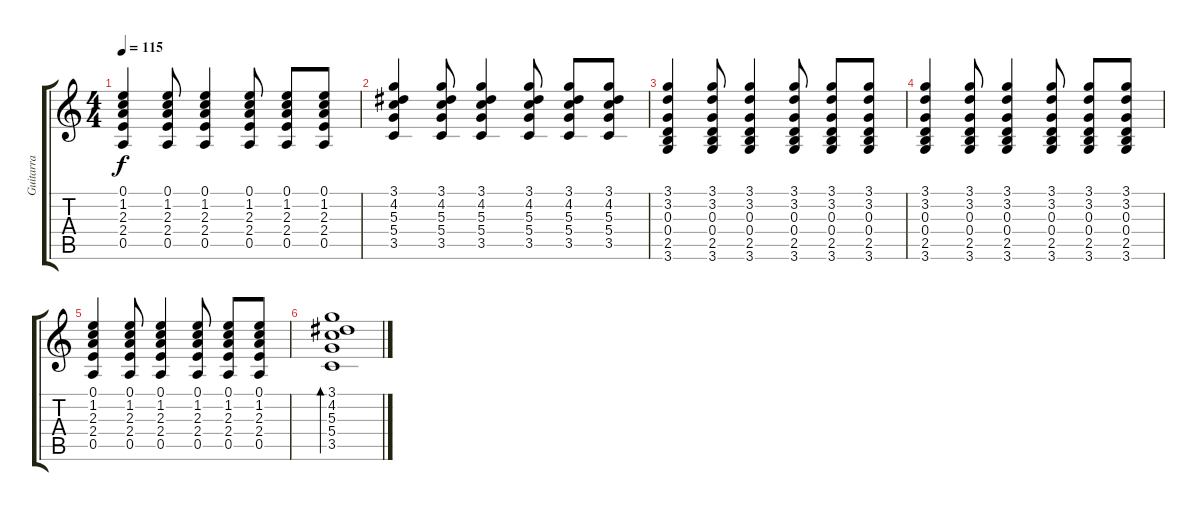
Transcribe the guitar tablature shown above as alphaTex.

\track ("Guitarra" "Guitarra") {instrument electricguitarclean}
\staff {score tabs}
\tuning (E4 B3 G3 D3 A2 E2) {hide}
\ts (4 4)
\tempo 115
\clef g2
\ks c
(0.1 1.2 2.3 2.4 0.5).4{dy f} (0.1 1.2 2.3 2.4 0.5).8 (0.1 1.2 2.3 2.4 0.5).4 (0.1 1.2 2.3 2.4 0.5).8 (0.1 1.2 2.3 2.4 0.5).8 (0.1 1.2 2.3 2.4 0.5).8 |
(3.1 4.2 5.3 5.4 3.5).4 (3.1 4.2 5.3 5.4 3.5).8 (3.1 4.2 5.3 5.4 3.5).4 (3.1 4.2 5.3 5.4 3.5).8 (3.1 4.2 5.3 5.4 3.5).8 (3.1 4.2 5.3 5.4 3.5).8 |
(3.1 3.2 0.3 0.4 2.5 3.6).4 (3.1 3.2 0.3 0.4 2.5 3.6).8 (3.1 3.2 0.3 0.4 2.5 3.6).4 (3.1 3.2 0.3 0.4 2.5 3.6).8 (3.1 3.2 0.3 0.4 2.5 3.6).8 (3.1 3.2 0.3 0.4 2.5 3.6).8 |
(3.1 3.2 0.3 0.4 2.5 3.6).4 (3.1 3.2 0.3 0.4 2.5 3.6).8 (3.1 3.2 0.3 0.4 2.5 3.6).4 (3.1 3.2 0.3 0.4 2.5 3.6).8 (3.1 3.2 0.3 0.4 2.5 3.6).8 (3.1 3.2 0.3 0.4 2.5 3.6).8 |
(0.1 1.2 2.3 2.4 0.5).4 (0.1 1.2 2.3 2.4 0.5).8 (0.1 1.2 2.3 2.4 0.5).4 (0.1 1.2 2.3 2.4 0.5).8 (0.1 1.2 2.3 2.4 0.5).8 (0.1 1.2 2.3 2.4 0.5).8 |
(3.1 4.2 5.3 5.4 3.5).1{bd 240}
